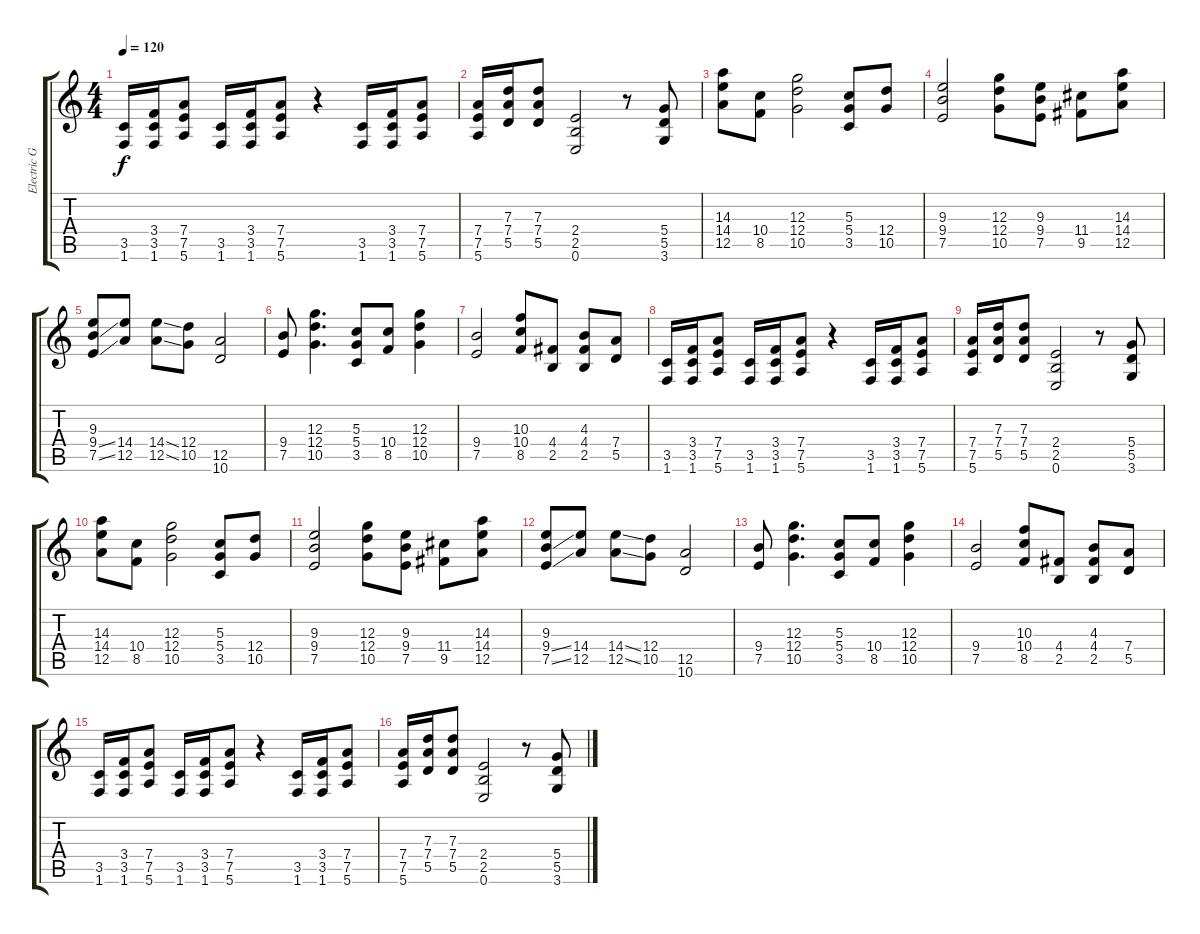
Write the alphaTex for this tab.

\track ("Electric Guitar" "Electric G") {instrument overdrivenguitar}
\staff {score tabs}
\tuning (E4 B3 G3 D3 A2 E2) {hide}
\ts (4 4)
\tempo 120
\clef g2
\ks c
(3.5 1.6).16{dy f} (3.4 3.5 1.6).16 (7.4 7.5 5.6).8 (3.5 1.6).16 (3.4 3.5 1.6).16 (7.4 7.5 5.6).8 r.4 (3.5 1.6).16 (3.4 3.5 1.6).16 (7.4 7.5 5.6).8 |
(7.4 7.5 5.6).16 (7.3 7.4 5.5).16 (7.3 7.4 5.5).8 (2.4 2.5 0.6).2 r.8 (5.4 5.5 3.6).8 |
(14.3 14.4 12.5).8 (10.4 8.5).8 (12.3 12.4 10.5).2 (5.3 5.4 3.5).8 (12.4 10.5).8 |
(9.3 9.4 7.5).2 (12.3 12.4 10.5).8 (9.3 9.4 7.5).8 (11.4 9.5).8 (14.3 14.4 12.5).8 |
(9.3 9.4{ss} 7.5{ss}).8 (14.4 12.5).8 (14.4{ss} 12.5{ss}).8 (12.4 10.5).8 (12.5 10.6).2 |
(9.4 7.5).8 (12.3 12.4 10.5).4{d} (5.3 5.4 3.5).8 (10.4 8.5).8 (12.3 12.4 10.5).4 |
(9.4 7.5).2 (10.3 10.4 8.5).8 (4.4 2.5).8 (4.3 4.4 2.5).8 (7.4 5.5).8 |
(3.5 1.6).16 (3.4 3.5 1.6).16 (7.4 7.5 5.6).8 (3.5 1.6).16 (3.4 3.5 1.6).16 (7.4 7.5 5.6).8 r.4 (3.5 1.6).16 (3.4 3.5 1.6).16 (7.4 7.5 5.6).8 |
(7.4 7.5 5.6).16 (7.3 7.4 5.5).16 (7.3 7.4 5.5).8 (2.4 2.5 0.6).2 r.8 (5.4 5.5 3.6).8 |
(14.3 14.4 12.5).8 (10.4 8.5).8 (12.3 12.4 10.5).2 (5.3 5.4 3.5).8 (12.4 10.5).8 |
(9.3 9.4 7.5).2 (12.3 12.4 10.5).8 (9.3 9.4 7.5).8 (11.4 9.5).8 (14.3 14.4 12.5).8 |
(9.3 9.4{ss} 7.5{ss}).8 (14.4 12.5).8 (14.4{ss} 12.5{ss}).8 (12.4 10.5).8 (12.5 10.6).2 |
(9.4 7.5).8 (12.3 12.4 10.5).4{d} (5.3 5.4 3.5).8 (10.4 8.5).8 (12.3 12.4 10.5).4 |
(9.4 7.5).2 (10.3 10.4 8.5).8 (4.4 2.5).8 (4.3 4.4 2.5).8 (7.4 5.5).8 |
(3.5 1.6).16 (3.4 3.5 1.6).16 (7.4 7.5 5.6).8 (3.5 1.6).16 (3.4 3.5 1.6).16 (7.4 7.5 5.6).8 r.4 (3.5 1.6).16 (3.4 3.5 1.6).16 (7.4 7.5 5.6).8 |
(7.4 7.5 5.6).16 (7.3 7.4 5.5).16 (7.3 7.4 5.5).8 (2.4 2.5 0.6).2 r.8 (5.4 5.5 3.6).8
